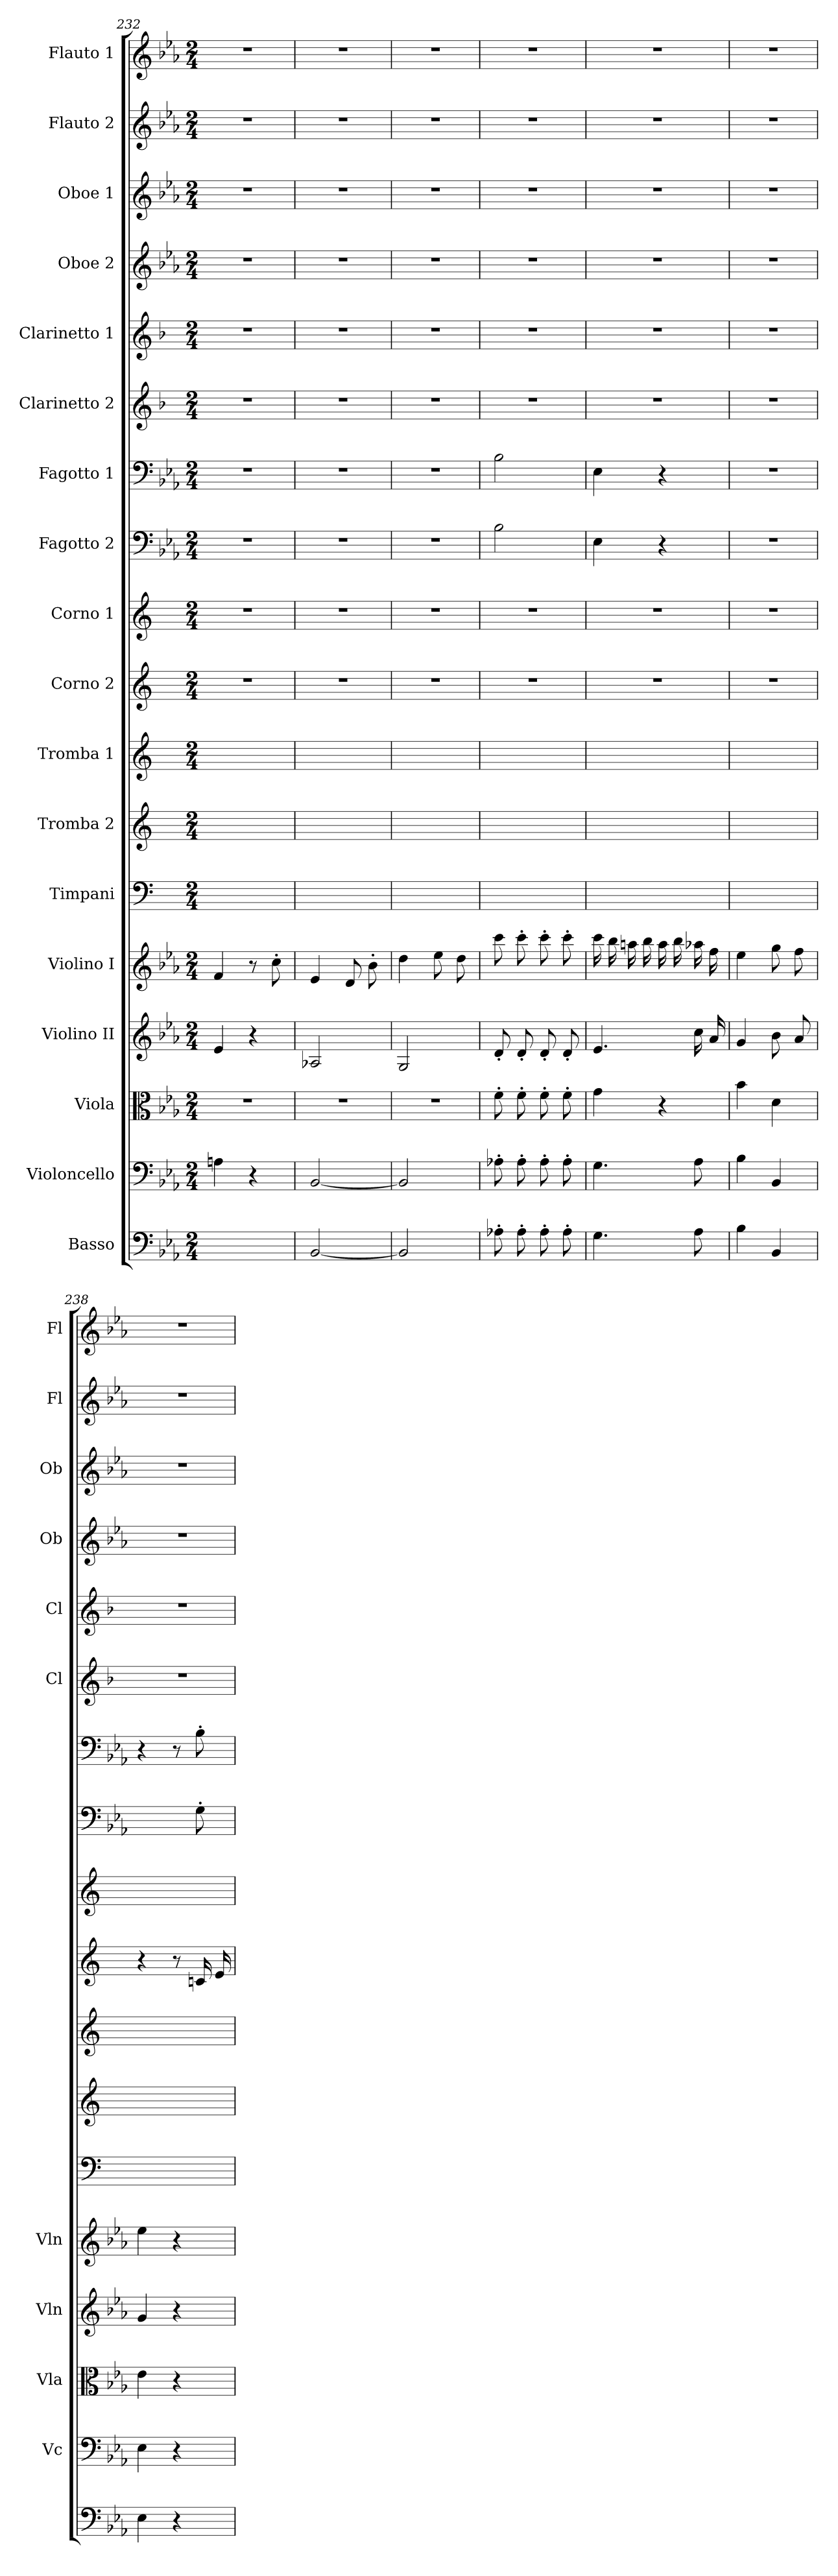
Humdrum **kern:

**kern	**kern	**kern	**kern	**kern	**kern	**kern	**kern	**kern	**kern	**kern	**kern	**kern	**kern	**kern	**kern	**kern	**kern
*part18	*part17	*part16	*part15	*part14	*part13	*part12	*part11	*part10	*part9	*part8	*part7	*part6	*part5	*part4	*part3	*part2	*part1
*staff18	*staff17	*staff16	*staff15	*staff14	*staff13	*staff12	*staff11	*staff10	*staff9	*staff8	*staff7	*staff6	*staff5	*staff4	*staff3	*staff2	*staff1
*I"Basso	*I"Violoncello	*I"Viola	*I"Violino II	*I"Violino I	*I"Timpani	*I"Tromba 2	*I"Tromba 1	*I"Corno 2	*I"Corno 1	*I"Fagotto 2	*I"Fagotto 1	*I"Clarinetto 2	*I"Clarinetto 1	*I"Oboe 2	*I"Oboe 1	*I"Flauto 2	*I"Flauto 1
*	*I'Vc	*I'Vla	*I'Vln	*I'Vln	*	*	*	*	*	*	*	*I'Cl	*I'Cl	*I'Ob	*I'Ob	*I'Fl	*I'Fl
*clefF4	*clefF4	*clefC3	*clefG2	*clefG2	*clefF4	*clefG2	*clefG2	*clefG2	*clefG2	*clefF4	*clefF4	*clefG2	*clefG2	*clefG2	*clefG2	*clefG2	*clefG2
*ITrd7c12	*	*	*	*	*	*ITrd-2c-3	*ITrd-2c-3	*ITrd5c9	*ITrd5c9	*	*	*ITrd1c2	*ITrd1c2	*	*	*	*
*k[b-e-a-]	*k[b-e-a-]	*k[b-e-a-]	*k[b-e-a-]	*k[b-e-a-]	*	*	*	*	*	*k[b-e-a-]	*k[b-e-a-]	*k[b-e-a-]	*k[b-e-a-]	*k[b-e-a-]	*k[b-e-a-]	*k[b-e-a-]	*k[b-e-a-]
*M2/4	*M2/4	*M2/4	*M2/4	*M2/4	*M2/4	*M2/4	*M2/4	*M2/4	*M2/4	*M2/4	*M2/4	*M2/4	*M2/4	*M2/4	*M2/4	*M2/4	*M2/4
=232	=232	=232	=232	=232	=232	=232	=232	=232	=232	=232	=232	=232	=232	=232	=232	=232	=232
2ryy	4An	2r	4e-	4f	2ryy	2ryy	2ryy	2r	2r	2r	2r	2r	2r	2r	2r	2r	2r
.	4r	.	4r	8r	.	.	.	.	.	.	.	.	.	.	.	.	.
.	.	.	.	8cc'	.	.	.	.	.	.	.	.	.	.	.	.	.
=233	=233	=233	=233	=233	=233	=233	=233	=233	=233	=233	=233	=233	=233	=233	=233	=233	=233
[2BBB-	[2BB-	2r	2A-X	4e-	2ryy	2ryy	2ryy	2r	2r	2r	2r	2r	2r	2r	2r	2r	2r
.	.	.	.	8d	.	.	.	.	.	.	.	.	.	.	.	.	.
.	.	.	.	8b-'	.	.	.	.	.	.	.	.	.	.	.	.	.
=234	=234	=234	=234	=234	=234	=234	=234	=234	=234	=234	=234	=234	=234	=234	=234	=234	=234
2BBB-]	2BB-]	2r	2G	4dd	2ryy	2ryy	2ryy	2r	2r	2r	2r	2r	2r	2r	2r	2r	2r
.	.	.	.	8ee-	.	.	.	.	.	.	.	.	.	.	.	.	.
.	.	.	.	8dd	.	.	.	.	.	.	.	.	.	.	.	.	.
=235	=235	=235	=235	=235	=235	=235	=235	=235	=235	=235	=235	=235	=235	=235	=235	=235	=235
8AA-X'	8A-X'	8f'	8d'	8ccc	2ryy	2ryy	2ryy	2r	2r	2B-	2B-	2r	2r	2r	2r	2r	2r
8AA-'	8A-'	8f'	8d'	8ccc'	.	.	.	.	.	.	.	.	.	.	.	.	.
8AA-'	8A-'	8f'	8d'	8ccc'	.	.	.	.	.	.	.	.	.	.	.	.	.
8AA-'	8A-'	8f'	8d'	8ccc'	.	.	.	.	.	.	.	.	.	.	.	.	.
=236	=236	=236	=236	=236	=236	=236	=236	=236	=236	=236	=236	=236	=236	=236	=236	=236	=236
4.GG	4.G	4g	4.e-	16ccc	2ryy	2ryy	2ryy	2r	2r	4E-	4E-	2r	2r	2r	2r	2r	2r
.	.	.	.	16bb-	.	.	.	.	.	.	.	.	.	.	.	.	.
.	.	.	.	16aan	.	.	.	.	.	.	.	.	.	.	.	.	.
.	.	.	.	16bb-	.	.	.	.	.	.	.	.	.	.	.	.	.
.	.	4r	.	16aa	.	.	.	.	.	4r	4r	.	.	.	.	.	.
.	.	.	.	16bb-	.	.	.	.	.	.	.	.	.	.	.	.	.
8AA-	8A-	.	16cc	16aa-X	.	.	.	.	.	.	.	.	.	.	.	.	.
.	.	.	16a-	16ff	.	.	.	.	.	.	.	.	.	.	.	.	.
=237	=237	=237	=237	=237	=237	=237	=237	=237	=237	=237	=237	=237	=237	=237	=237	=237	=237
4BB-	4B-	4b-	4g	4ee-	2ryy	2ryy	2ryy	2r	2r	2r	2r	2r	2r	2r	2r	2r	2r
4BBB-	4BB-	4d	8b-	8gg	.	.	.	.	.	.	.	.	.	.	.	.	.
.	.	.	8a-	8ff	.	.	.	.	.	.	.	.	.	.	.	.	.
=238	=238	=238	=238	=238	=238	=238	=238	=238	=238	=238	=238	=238	=238	=238	=238	=238	=238
4EE-	4E-	4e-	4g	4ee-	2ryy	2ryy	2ryy	4r	2ryy	4ryy	4r	2r	2r	2r	2r	2r	2r
4r	4r	4r	4r	4r	.	.	.	8r	.	8ryy	8r	.	.	.	.	.	.
.	.	.	.	.	.	.	.	16E-X	.	8G'	8B-'	.	.	.	.	.	.
.	.	.	.	.	.	.	.	16G	.	.	.	.	.	.	.	.	.
=	=	=	=	=	=	=	=	=	=	=	=	=	=	=	=	=	=
*-	*-	*-	*-	*-	*-	*-	*-	*-	*-	*-	*-	*-	*-	*-	*-	*-	*-
